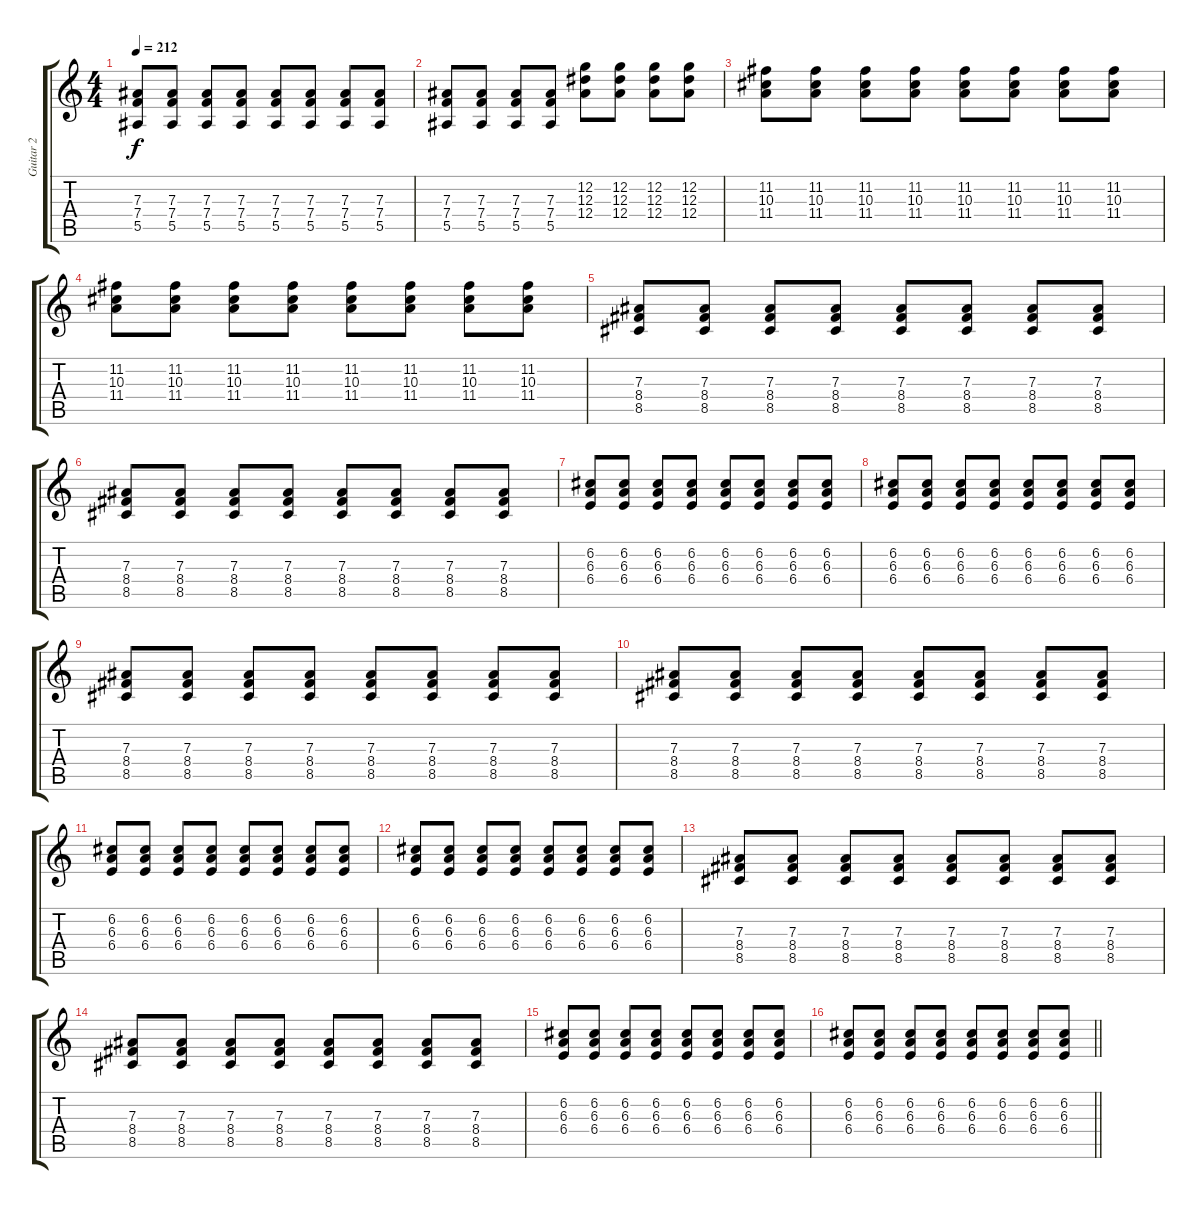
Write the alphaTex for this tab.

\track ("Guitar 2" "Guitar 2") {instrument overdrivenguitar}
\staff {score tabs}
\tuning (C4 G3 Eb3 Bb2 F2 C2) {hide}
\ts (4 4)
\tempo 212
\clef g2
\ks c
(7.3 7.4 5.5).8{dy f} (7.3 7.4 5.5).8 (7.3 7.4 5.5).8 (7.3 7.4 5.5).8 (7.3 7.4 5.5).8 (7.3 7.4 5.5).8 (7.3 7.4 5.5).8 (7.3 7.4 5.5).8 |
(7.3 7.4 5.5).8 (7.3 7.4 5.5).8 (7.3 7.4 5.5).8 (7.3 7.4 5.5).8 (12.2 12.3 12.4).8 (12.2 12.3 12.4).8 (12.2 12.3 12.4).8 (12.2 12.3 12.4).8 |
(11.2 10.3 11.4).8 (11.2 10.3 11.4).8 (11.2 10.3 11.4).8 (11.2 10.3 11.4).8 (11.2 10.3 11.4).8 (11.2 10.3 11.4).8 (11.2 10.3 11.4).8 (11.2 10.3 11.4).8 |
(11.2 10.3 11.4).8 (11.2 10.3 11.4).8 (11.2 10.3 11.4).8 (11.2 10.3 11.4).8 (11.2 10.3 11.4).8 (11.2 10.3 11.4).8 (11.2 10.3 11.4).8 (11.2 10.3 11.4).8 |
(7.3 8.4 8.5).8 (7.3 8.4 8.5).8 (7.3 8.4 8.5).8 (7.3 8.4 8.5).8 (7.3 8.4 8.5).8 (7.3 8.4 8.5).8 (7.3 8.4 8.5).8 (7.3 8.4 8.5).8 |
(7.3 8.4 8.5).8 (7.3 8.4 8.5).8 (7.3 8.4 8.5).8 (7.3 8.4 8.5).8 (7.3 8.4 8.5).8 (7.3 8.4 8.5).8 (7.3 8.4 8.5).8 (7.3 8.4 8.5).8 |
(6.2 6.3 6.4).8 (6.2 6.3 6.4).8 (6.2 6.3 6.4).8 (6.2 6.3 6.4).8 (6.2 6.3 6.4).8 (6.2 6.3 6.4).8 (6.2 6.3 6.4).8 (6.2 6.3 6.4).8 |
(6.2 6.3 6.4).8 (6.2 6.3 6.4).8 (6.2 6.3 6.4).8 (6.2 6.3 6.4).8 (6.2 6.3 6.4).8 (6.2 6.3 6.4).8 (6.2 6.3 6.4).8 (6.2 6.3 6.4).8 |
(7.3 8.4 8.5).8 (7.3 8.4 8.5).8 (7.3 8.4 8.5).8 (7.3 8.4 8.5).8 (7.3 8.4 8.5).8 (7.3 8.4 8.5).8 (7.3 8.4 8.5).8 (7.3 8.4 8.5).8 |
(7.3 8.4 8.5).8 (7.3 8.4 8.5).8 (7.3 8.4 8.5).8 (7.3 8.4 8.5).8 (7.3 8.4 8.5).8 (7.3 8.4 8.5).8 (7.3 8.4 8.5).8 (7.3 8.4 8.5).8 |
(6.2 6.3 6.4).8 (6.2 6.3 6.4).8 (6.2 6.3 6.4).8 (6.2 6.3 6.4).8 (6.2 6.3 6.4).8 (6.2 6.3 6.4).8 (6.2 6.3 6.4).8 (6.2 6.3 6.4).8 |
(6.2 6.3 6.4).8 (6.2 6.3 6.4).8 (6.2 6.3 6.4).8 (6.2 6.3 6.4).8 (6.2 6.3 6.4).8 (6.2 6.3 6.4).8 (6.2 6.3 6.4).8 (6.2 6.3 6.4).8 |
(7.3 8.4 8.5).8 (7.3 8.4 8.5).8 (7.3 8.4 8.5).8 (7.3 8.4 8.5).8 (7.3 8.4 8.5).8 (7.3 8.4 8.5).8 (7.3 8.4 8.5).8 (7.3 8.4 8.5).8 |
(7.3 8.4 8.5).8 (7.3 8.4 8.5).8 (7.3 8.4 8.5).8 (7.3 8.4 8.5).8 (7.3 8.4 8.5).8 (7.3 8.4 8.5).8 (7.3 8.4 8.5).8 (7.3 8.4 8.5).8 |
(6.2 6.3 6.4).8 (6.2 6.3 6.4).8 (6.2 6.3 6.4).8 (6.2 6.3 6.4).8 (6.2 6.3 6.4).8 (6.2 6.3 6.4).8 (6.2 6.3 6.4).8 (6.2 6.3 6.4).8 |
\barLineRight lightlight
(6.2 6.3 6.4).8 (6.2 6.3 6.4).8 (6.2 6.3 6.4).8 (6.2 6.3 6.4).8 (6.2 6.3 6.4).8 (6.2 6.3 6.4).8 (6.2 6.3 6.4).8 (6.2 6.3 6.4).8
